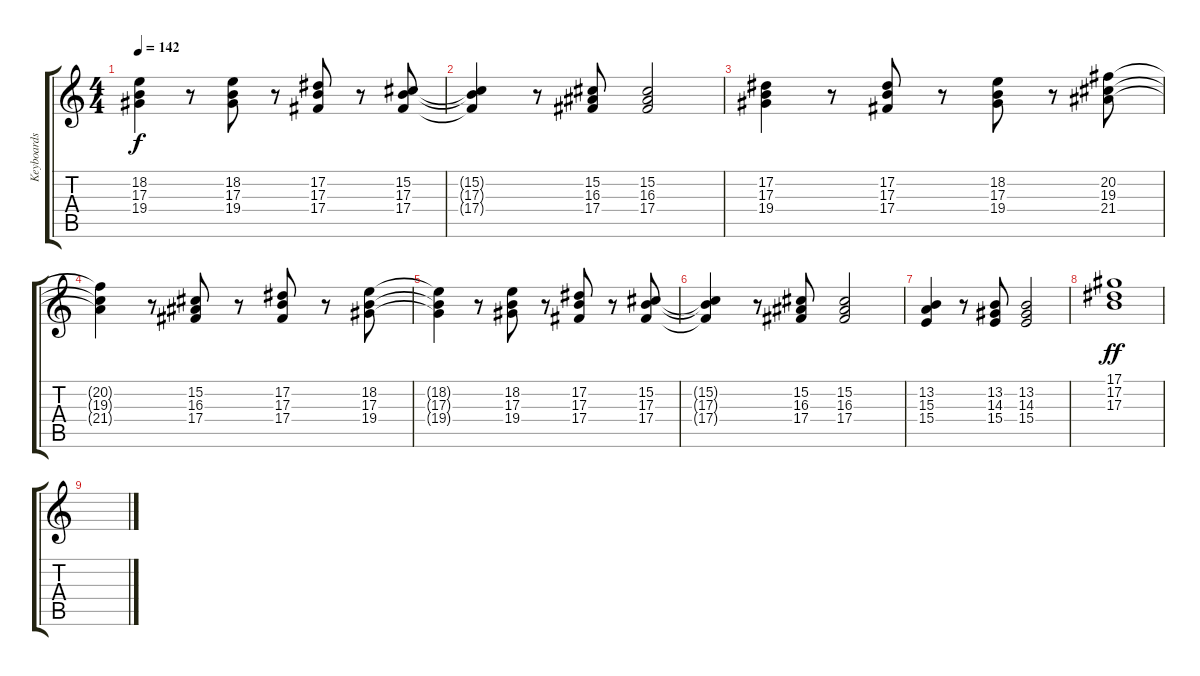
\track ("Keyboards" "Keyboards") {instrument lead1square}
\staff {score tabs}
\tuning (Eb4 Bb3 Gb3 Db3 Ab2 Eb2) {hide}
\ts (4 4)
\tempo 142
\clef g2
\ks c
(18.2{t} 17.3{t} 19.4{t}).4{dy f} r.8 (18.2 17.3 19.4).8 r.8 (17.2 17.3 17.4).8 r.8 (15.2 17.3 17.4).8 |
(15.2{t} 17.3{t} 17.4{t}).4 r.8 (15.2 16.3 17.4).8 (15.2 16.3 17.4).2 |
(17.2 17.3 19.4).4 r.8 (17.2 17.3 17.4).8 r.8 (18.2 17.3 19.4).8 r.8 (20.2 19.3 21.4).8 |
(20.2{t} 19.3{t} 21.4{t}).4 r.8 (15.2 16.3 17.4).8 r.8 (17.2 17.3 17.4).8 r.8 (18.2 17.3 19.4).8 |
(18.2{t} 17.3{t} 19.4{t}).4 r.8 (18.2 17.3 19.4).8 r.8 (17.2 17.3 17.4).8 r.8 (15.2 17.3 17.4).8 |
(15.2{t} 17.3{t} 17.4{t}).4 r.8 (15.2 16.3 17.4).8 (15.2 16.3 17.4).2 |
(13.2 15.3 15.4).4 r.8 (13.2 14.3 15.4).8 (13.2 14.3 15.4).2 |
(17.1 17.2 17.3).1{dy ff} |
\section ("" "")
